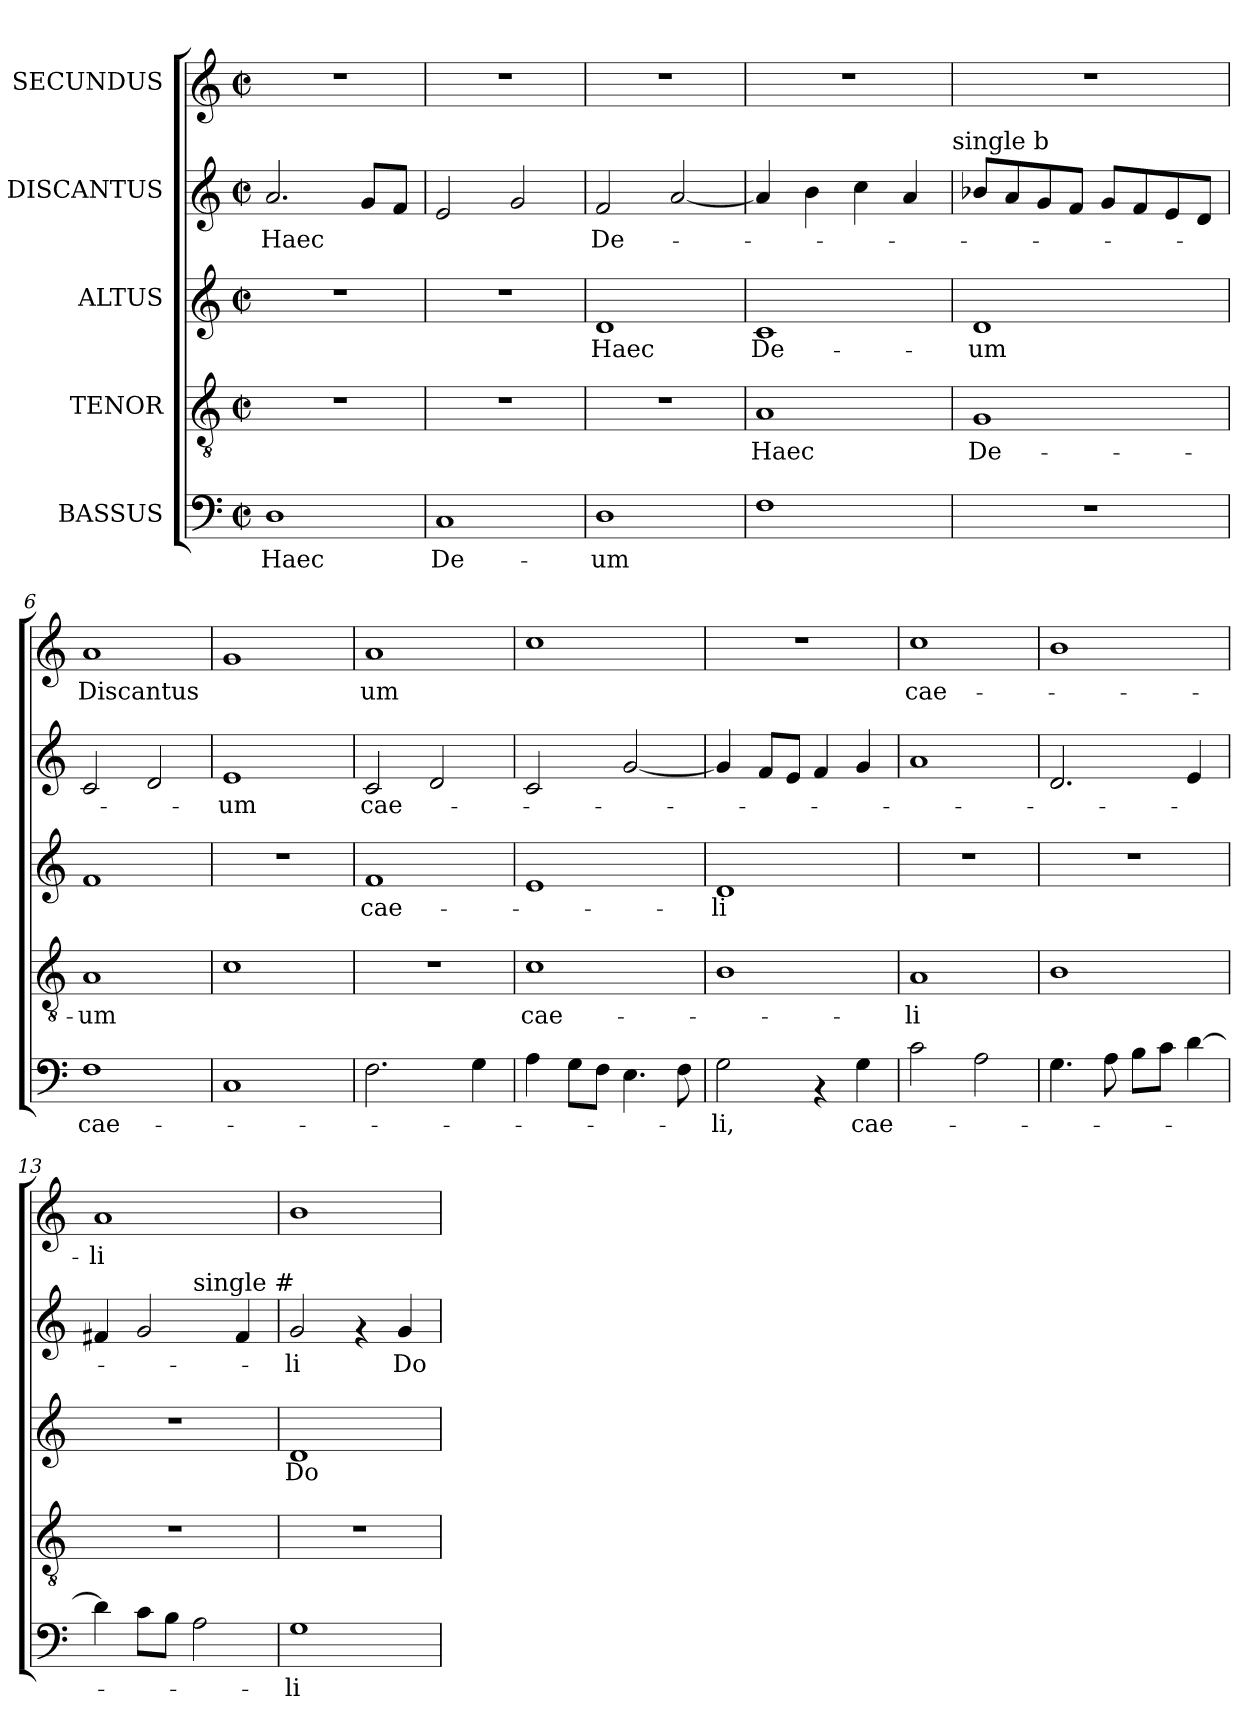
**kern	**text	**kern	**text	**kern	**text	**kern	**text	**kern	**text
*part5	*part5	*part4	*part4	*part3	*part3	*part2	*part2	*part1	*part1
*staff5	*staff5	*staff4	*staff4	*staff3	*staff3	*staff2	*staff2	*staff1	*staff1
*I"BASSUS	*	*I"TENOR	*	*I"ALTUS	*	*I"DISCANTUS	*	*I"SECUNDUS	*
*clefF4	*	*clefGv2	*	*clefG2	*	*clefG2	*	*clefG2	*
*k[]	*	*k[]	*	*k[]	*	*k[]	*	*k[]	*
*C:	*	*C:	*	*C:	*	*C:	*	*C:	*
*M2/2	*	*M2/2	*	*M2/2	*	*M2/2	*	*M2/2	*
*met(c|)	*	*met(c|)	*	*met(c|)	*	*met(c|)	*	*met(c|)	*
=1	=1	=1	=1	=1	=1	=1	=1	=1	=1
!	!LO:LY:b	!	!	!	!	!	!LO:LY:b	!	!
1D	Haec	1r	.	1r	.	2.a/	Haec	1r	.
.	.	.	.	.	.	8g/L	.	.	.
.	.	.	.	.	.	8f/J	.	.	.
=2	=2	=2	=2	=2	=2	=2	=2	=2	=2
!	!LO:LY:b	!	!	!	!	!	!	!	!
1C	De-	1r	.	1r	.	2e/	.	1r	.
.	.	.	.	.	.	2g/	.	.	.
=3	=3	=3	=3	=3	=3	=3	=3	=3	=3
!	!LO:LY:b	!	!	!	!LO:LY:b	!	!LO:LY:b	!	!
1D	-um	1r	.	1d	Haec	2f/	De-	1r	.
.	.	.	.	.	.	[<2a/	.	.	.
=4	=4	=4	=4	=4	=4	=4	=4	=4	=4
!	!	!	!LO:LY:b	!	!LO:LY:b	!	!	!	!
1F	.	1A	Haec	1c	De-	4a/]	.	1r	.
.	.	.	.	.	.	4b\	.	.	.
.	.	.	.	.	.	4cc\	.	.	.
.	.	.	.	.	.	4a/	.	.	.
!	!	!	!	!	!	!LO:TX:a:t=single b	!	!	!
=5	=5	=5	=5	=5	=5	=5	=5	=5	=5
!	!	!	!LO:LY:b	!	!LO:LY:b	!	!	!	!
1r	.	1G	De-	1d	-um	8b-/L	.	1r	.
.	.	.	.	.	.	8a/	.	.	.
.	.	.	.	.	.	8g/	.	.	.
.	.	.	.	.	.	8f/J	.	.	.
.	.	.	.	.	.	8g/L	.	.	.
.	.	.	.	.	.	8f/	.	.	.
.	.	.	.	.	.	8e/	.	.	.
.	.	.	.	.	.	8d/J	.	.	.
=6	=6	=6	=6	=6	=6	=6	=6	=6	=6
!	!LO:LY:b	!	!LO:LY:b	!	!	!	!	!	!LO:LY:b:rj
1F	cae-	1A	-um	1f	.	2c/	.	1a	Discantus
.	.	.	.	.	.	2d/	.	.	.
=7	=7	=7	=7	=7	=7	=7	=7	=7	=7
!	!	!	!	!	!	!	!LO:LY:b	!	!
1C	.	1c	.	1r	.	1e	-um	1g	.
!!LO:LB:g=z
=8	=8	=8	=8	=8	=8	=8	=8	=8	=8
!	!	!	!	!	!LO:LY:b	!	!LO:LY:b	!	!LO:LY:b:rj
2.F\	.	1r	.	1f	cae-	2c/	cae-	1a	um
.	.	.	.	.	.	2d/	.	.	.
4G\	.	.	.	.	.	.	.	.	.
=9	=9	=9	=9	=9	=9	=9	=9	=9	=9
!	!	!	!LO:LY:b	!	!	!	!	!	!
4A\	.	1c	cae-	1e	.	2c/	.	1cc	.
8G\L	.	.	.	.	.	.	.	.	.
8F\J	.	.	.	.	.	.	.	.	.
4.E\	.	.	.	.	.	[<2g/	.	.	.
8F\	.	.	.	.	.	.	.	.	.
=10	=10	=10	=10	=10	=10	=10	=10	=10	=10
!	!LO:LY:b	!	!	!	!LO:LY:b	!	!	!	!
2G\	-li,	1B	.	1d	-li	4g/]	.	1r	.
.	.	.	.	.	.	8f/L	.	.	.
.	.	.	.	.	.	8e/J	.	.	.
4rAA	.	.	.	.	.	4f/	.	.	.
!	!LO:LY:b	!	!	!	!	!	!	!	!
4G\	cae-	.	.	.	.	4g/	.	.	.
=11	=11	=11	=11	=11	=11	=11	=11	=11	=11
!	!	!	!LO:LY:b	!	!	!	!	!	!LO:LY:b:rj
2c\	.	1A	-li	1r	.	1a	.	1cc	cae-
2A\	.	.	.	.	.	.	.	.	.
=12	=12	=12	=12	=12	=12	=12	=12	=12	=12
4.G\	.	1B	.	1r	.	2.d/	.	1b	.
8A\	.	.	.	.	.	.	.	.	.
8B\L	.	.	.	.	.	.	.	.	.
8c\J	.	.	.	.	.	.	.	.	.
[>4d\	.	.	.	.	.	4e/	.	.	.
=13	=13	=13	=13	=13	=13	=13	=13	=13	=13
!	!	!	!	!	!	!LO:TX:a:t=single #	!	!	!
!	!	!	!	!	!	!	!	!	!LO:LY:b:rj
*	*	*	*	*	*	*^	*	*	*
4d\]	.	1r	.	1r	.	4f#/	2ryy	.	1a	-li
8c\L	.	.	.	.	.	2g/	.	.	.	.
8B\J	.	.	.	.	.	.	.	.	.	.
!	!	!	!	!	!	!	!LO:TX:a:t=single #	!	!	!
2A\	.	.	.	.	.	.	2ryy	.	.	.
.	.	.	.	.	.	4f#/	.	.	.	.
=14	=14	=14	=14	=14	=14	=14	=14	=14	=14	=14
!	!LO:LY:b	!	!	!	!LO:LY:b	!	!	!LO:LY:b	!	!
*	*	*	*	*	*	*v	*v	*	*	*
1G	-li	1r	.	1d	Do-	2g/	-li	1b	.
.	.	.	.	.	.	4rf	.	.	.
!	!	!	!	!	!	!	!LO:LY:b	!	!
.	.	.	.	.	.	4g/	Do-	.	.
=	=	=	=	=	=	=	=	=	=
*-	*-	*-	*-	*-	*-	*-	*-	*-	*-
